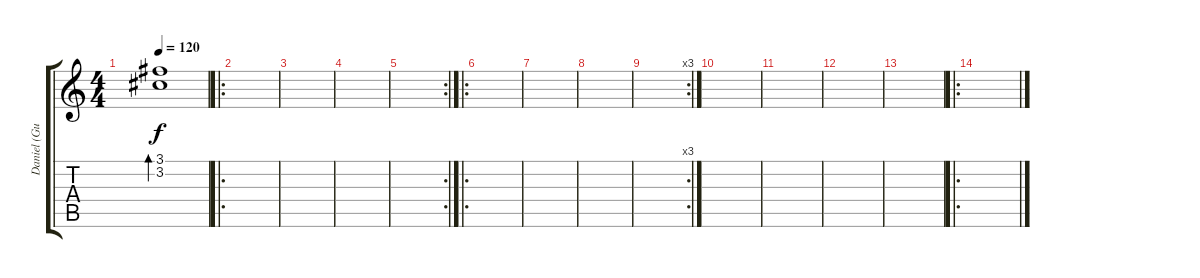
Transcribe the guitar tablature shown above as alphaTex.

\track ("Daniel (Guitarra Limpa)" "Daniel (Gu") {instrument electricguitarjazz}
\staff {score tabs}
\tuning (Eb4 Bb3 Gb3 Db3 Ab2 Db2) {hide}
\ts (4 4)
\tempo 120
\clef g2
\ks c
(3.1 3.2).1{bd 480 dy f} |
\ro
|
|
|
\rc 2
|
\ro
|
|
|
\rc 3
|
|
|
|
|
\ro
